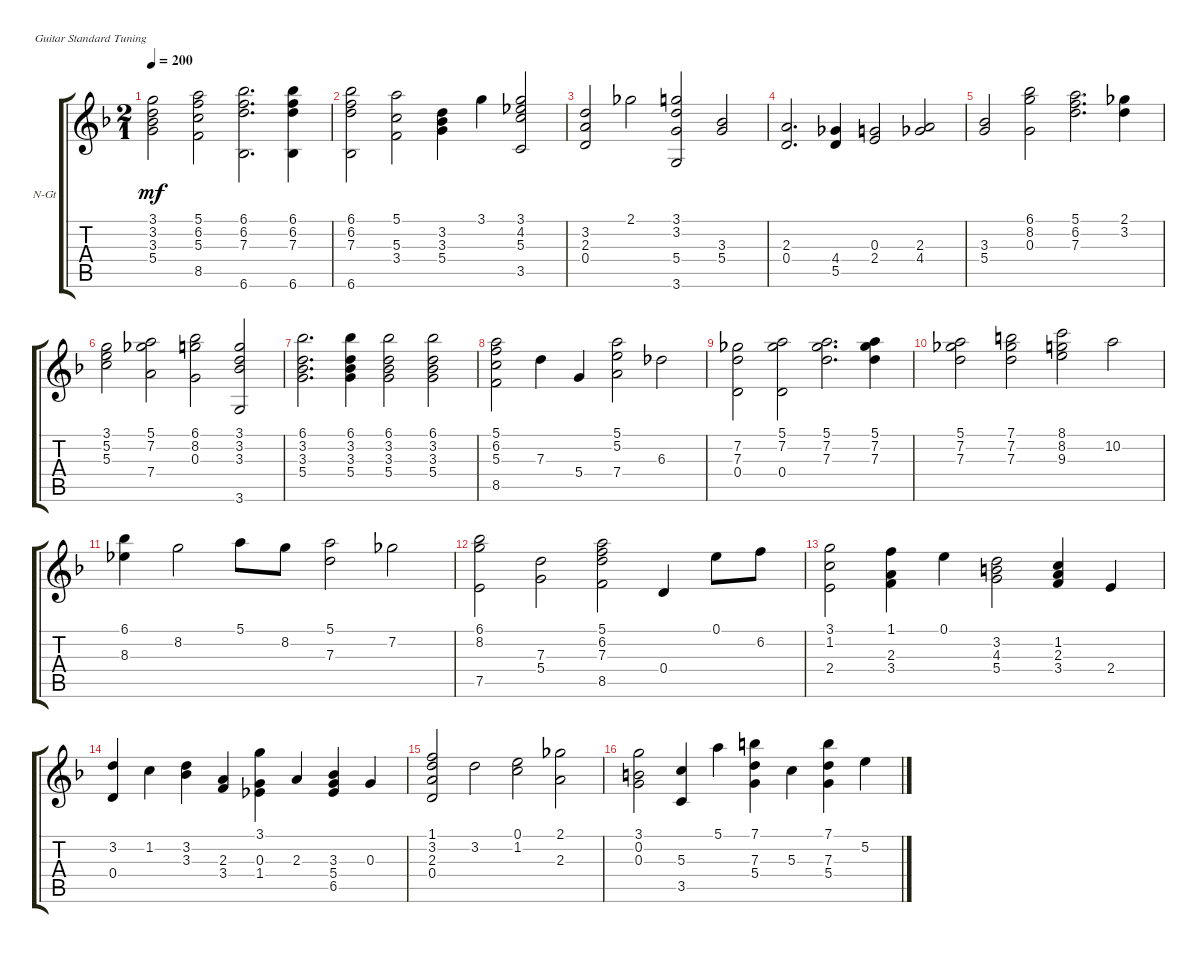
\defaultSystemsLayout 4
\bracketExtendMode groupsimilarinstruments
\firstSystemTrackNameOrientation horizontal
\otherSystemsTrackNameOrientation horizontal
\track ("Nylon Guitar" "N-Gt") {instrument acousticguitarnylon}
\staff {score tabs}
\tuning (E4 B3 G3 D3 A2 E2)
\ts (2 1)
\tempo 200
\clef g2
\ks f
(3.1 3.2 3.3 5.4).2{dy mf} (5.1 6.2 5.3 8.5).2 (6.1 6.2 7.3 6.6).2{d} (6.1 6.6 7.3 6.2).4 |
(6.1 6.2 7.3 6.6).2 (5.1 5.3 3.4).2 (3.2 3.3 5.4).4 3.1.4 (3.1 4.2 5.3 3.5).2 |
(3.2 2.3 0.4).2 2.1.2 (3.1 3.2 3.6 5.4).2 (3.3 5.4).2 |
(2.3 0.4).2{d} (4.4 5.5).4 (2.4 0.3).2 (2.3 4.4).2 |
(3.3 5.4).2 (6.1 8.2 0.3).2 (5.1 6.2 7.3).2{d} (2.1 3.2).4 |
(3.1 5.2 5.3).2 (5.1 7.2 7.4).2 (6.1 8.2 0.3).2 (3.1 3.2 3.3 3.6).2 |
(6.1 3.2 3.3 5.4).2{d} (6.1 3.2 3.3 5.4).4 (5.4 3.3 3.2 6.1).2 (6.1 3.2 3.3 5.4).2 |
(5.1 6.2 5.3 8.5).2 7.3.4 5.4.4 (5.1 5.2 7.4).2 6.3.2 |
(7.2 0.4 7.3).2 (5.1 7.2 0.4).2 (5.1 7.2 7.3).2{d} (7.3 7.2 5.1).4 |
(5.1 7.2 7.3).2 (7.1 7.2 7.3).2 (8.1 8.2 9.3).2 10.2.2 |
(6.1 8.3).4 8.2.2 5.1.8 8.2.8 (5.1 7.3).2 7.2.2 |
(6.1 8.2 7.5).2 (7.3 5.4).2 (5.1 6.2 7.3 8.5).2 0.4.4 0.1.8 6.2.8 |
(3.1 1.2 2.4).2 (1.1 2.3 3.4).4 0.1.4 (3.2 4.3 5.4).2 (2.3 1.2 3.4).4 2.4.4 |
(0.4 3.2).4 1.2.4 (3.3 3.2).4 (2.3 3.4).4 (1.4 0.3 3.1).4 2.3.4 (3.3 5.4 6.5).4 0.3.4 |
(1.1 3.2 2.3 0.4).2 3.2.2 (0.1 1.2).2 (2.1 2.3).2 |
(3.1 0.2 0.3).2 (3.5 5.3).4 5.1.4 (7.1 7.3 5.4).4 5.3.4 (7.1 7.3 5.4).4 5.2.4
